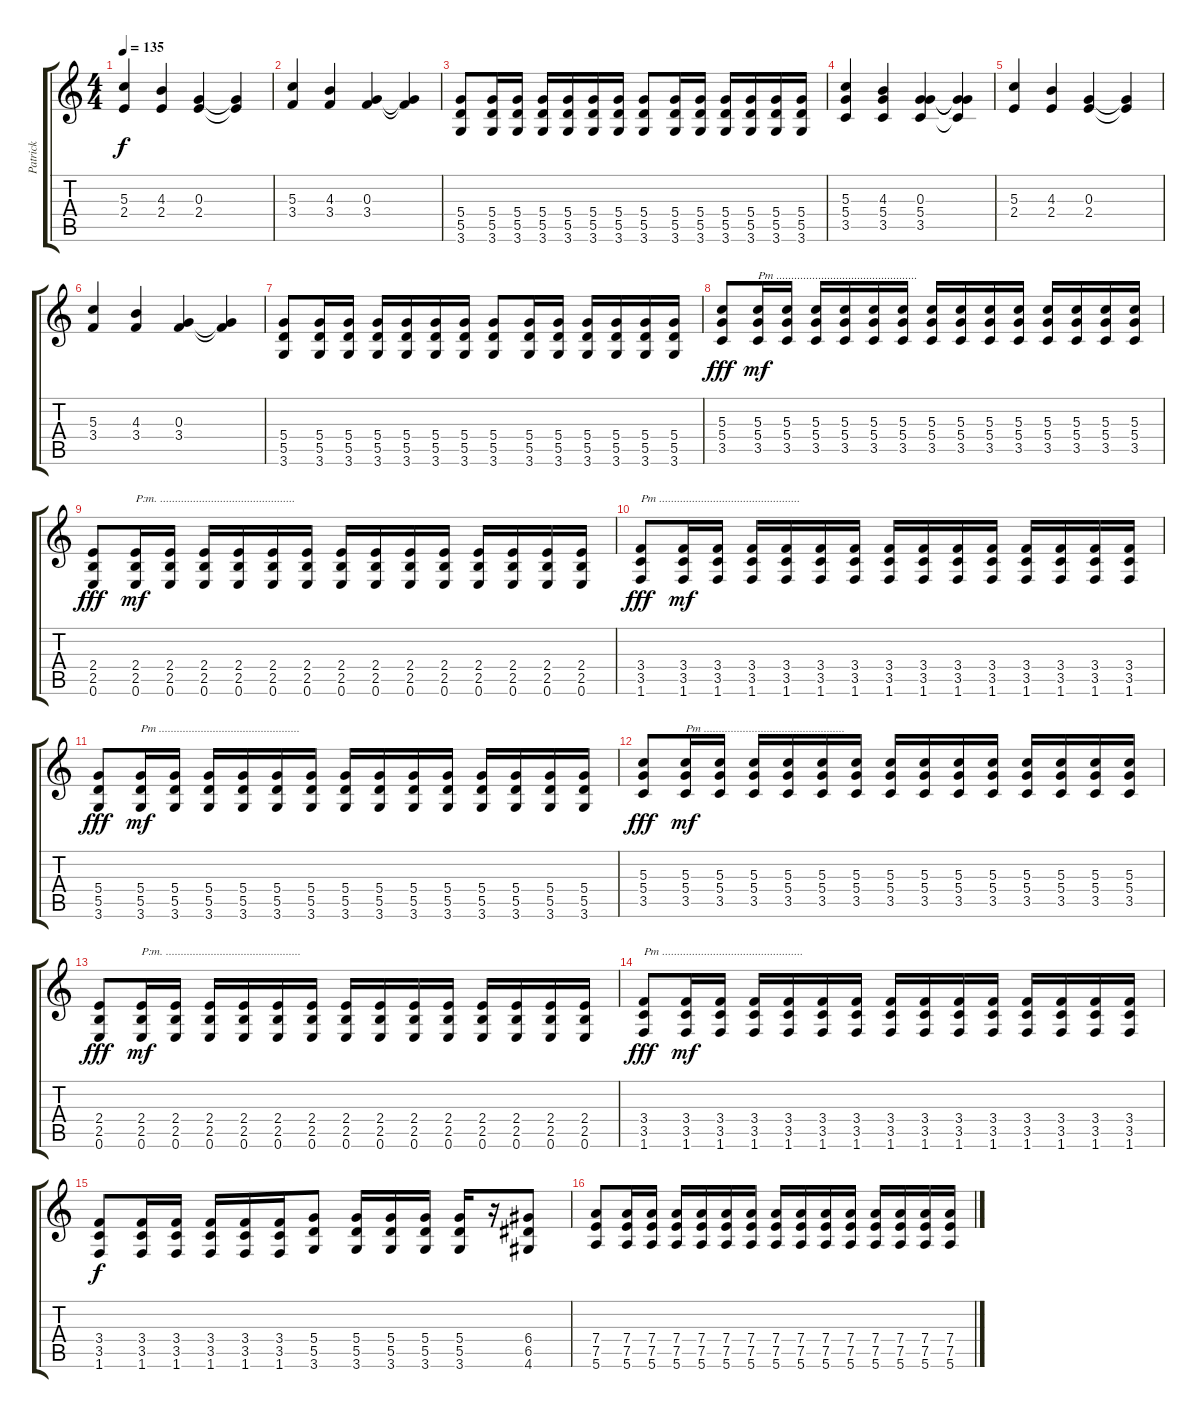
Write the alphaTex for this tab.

\track ("Patrick" "Patrick") {instrument overdrivenguitar}
\staff {score tabs}
\tuning (E4 B3 G3 D3 A2 E2) {hide}
\ts (4 4)
\tempo 135
\clef g2
\ks c
(5.3 2.4).4{dy f} (4.3 2.4).4 (0.3 2.4).4 (0.3{t} 2.4{t}).4 |
(5.3 3.4).4 (4.3 3.4).4 (0.3 3.4).4 (0.3{t} 3.4{t}).4 |
(5.4 5.5 3.6).8 (5.4 5.5 3.6).16 (5.4 5.5 3.6).16 (5.4 5.5 3.6).16 (5.4 5.5 3.6).16 (5.4 5.5 3.6).16 (5.4 5.5 3.6).16 (5.4 5.5 3.6).8 (5.4 5.5 3.6).16 (5.4 5.5 3.6).16 (5.4 5.5 3.6).16 (5.4 5.5 3.6).16 (5.4 5.5 3.6).16 (5.4 5.5 3.6).16 |
(5.3 5.4 3.5).4 (4.3 5.4 3.5).4 (0.3 5.4 3.5).4 (0.3{t} 5.4{t} 3.5{t}).4 |
(5.3 2.4).4 (4.3 2.4).4 (0.3 2.4).4 (0.3{t} 2.4{t}).4 |
(5.3 3.4).4 (4.3 3.4).4 (0.3 3.4).4 (0.3{t} 3.4{t}).4 |
(5.4 5.5 3.6).8 (5.4 5.5 3.6).16 (5.4 5.5 3.6).16 (5.4 5.5 3.6).16 (5.4 5.5 3.6).16 (5.4 5.5 3.6).16 (5.4 5.5 3.6).16 (5.4 5.5 3.6).8 (5.4 5.5 3.6).16 (5.4 5.5 3.6).16 (5.4 5.5 3.6).16 (5.4 5.5 3.6).16 (5.4 5.5 3.6).16 (5.4 5.5 3.6).16 |
(5.3 5.4 3.5).8{dy fff} (5.3 5.4 3.5).16{txt "Pm ..............................................." dy mf} (5.3 5.4 3.5).16 (5.3 5.4 3.5).16 (5.3 5.4 3.5).16 (5.3 5.4 3.5).16 (5.3 5.4 3.5).16 (5.3 5.4 3.5).16 (5.3 5.4 3.5).16 (5.3 5.4 3.5).16 (5.3 5.4 3.5).16 (5.3 5.4 3.5).16 (5.3 5.4 3.5).16 (5.3 5.4 3.5).16 (5.3 5.4 3.5).16 |
(2.4 2.5 0.6).8{dy fff} (2.4 2.5 0.6).16{txt "P:m. ............................................." dy mf} (2.4 2.5 0.6).16 (2.4 2.5 0.6).16 (2.4 2.5 0.6).16 (2.4 2.5 0.6).16 (2.4 2.5 0.6).16 (2.4 2.5 0.6).16 (2.4 2.5 0.6).16 (2.4 2.5 0.6).16 (2.4 2.5 0.6).16 (2.4 2.5 0.6).16 (2.4 2.5 0.6).16 (2.4 2.5 0.6).16 (2.4 2.5 0.6).16 |
(3.4 3.5 1.6).8{txt "Pm ..............................................." dy fff} (3.4 3.5 1.6).16{dy mf} (3.4 3.5 1.6).16 (3.4 3.5 1.6).16 (3.4 3.5 1.6).16 (3.4 3.5 1.6).16 (3.4 3.5 1.6).16 (3.4 3.5 1.6).16 (3.4 3.5 1.6).16 (3.4 3.5 1.6).16 (3.4 3.5 1.6).16 (3.4 3.5 1.6).16 (3.4 3.5 1.6).16 (3.4 3.5 1.6).16 (3.4 3.5 1.6).16 |
(5.4 5.5 3.6).8{dy fff} (5.4 5.5 3.6).16{txt "Pm ..............................................." dy mf} (5.4 5.5 3.6).16 (5.4 5.5 3.6).16 (5.4 5.5 3.6).16 (5.4 5.5 3.6).16 (5.4 5.5 3.6).16 (5.4 5.5 3.6).16 (5.4 5.5 3.6).16 (5.4 5.5 3.6).16 (5.4 5.5 3.6).16 (5.4 5.5 3.6).16 (5.4 5.5 3.6).16 (5.4 5.5 3.6).16 (5.4 5.5 3.6).16 |
(5.3 5.4 3.5).8{dy fff} (5.3 5.4 3.5).16{txt "Pm ..............................................." dy mf} (5.3 5.4 3.5).16 (5.3 5.4 3.5).16 (5.3 5.4 3.5).16 (5.3 5.4 3.5).16 (5.3 5.4 3.5).16 (5.3 5.4 3.5).16 (5.3 5.4 3.5).16 (5.3 5.4 3.5).16 (5.3 5.4 3.5).16 (5.3 5.4 3.5).16 (5.3 5.4 3.5).16 (5.3 5.4 3.5).16 (5.3 5.4 3.5).16 |
(2.4 2.5 0.6).8{dy fff} (2.4 2.5 0.6).16{txt "P:m. ............................................." dy mf} (2.4 2.5 0.6).16 (2.4 2.5 0.6).16 (2.4 2.5 0.6).16 (2.4 2.5 0.6).16 (2.4 2.5 0.6).16 (2.4 2.5 0.6).16 (2.4 2.5 0.6).16 (2.4 2.5 0.6).16 (2.4 2.5 0.6).16 (2.4 2.5 0.6).16 (2.4 2.5 0.6).16 (2.4 2.5 0.6).16 (2.4 2.5 0.6).16 |
(3.4 3.5 1.6).8{txt "Pm ..............................................." dy fff} (3.4 3.5 1.6).16{dy mf} (3.4 3.5 1.6).16 (3.4 3.5 1.6).16 (3.4 3.5 1.6).16 (3.4 3.5 1.6).16 (3.4 3.5 1.6).16 (3.4 3.5 1.6).16 (3.4 3.5 1.6).16 (3.4 3.5 1.6).16 (3.4 3.5 1.6).16 (3.4 3.5 1.6).16 (3.4 3.5 1.6).16 (3.4 3.5 1.6).16 (3.4 3.5 1.6).16 |
(3.4 3.5 1.6).8{dy f} (3.4 3.5 1.6).16 (3.4 3.5 1.6).16 (3.4 3.5 1.6).16 (3.4 3.5 1.6).16 (3.4 3.5 1.6).16 (5.4 5.5 3.6).8 (5.4 5.5 3.6).16 (5.4 5.5 3.6).16 (5.4 5.5 3.6).16 (5.4 5.5 3.6).16 r.16 (6.4 6.5 4.6).8 |
(7.4 7.5 5.6).8 (7.4 7.5 5.6).16 (7.4 7.5 5.6).16 (7.4 7.5 5.6).16 (7.4 7.5 5.6).16 (7.4 7.5 5.6).16 (7.4 7.5 5.6).16 (7.4 7.5 5.6).16 (7.4 7.5 5.6).16 (7.4 7.5 5.6).16 (7.4 7.5 5.6).16 (7.4 7.5 5.6).16 (7.4 7.5 5.6).16 (7.4 7.5 5.6).16 (7.4 7.5 5.6).16
